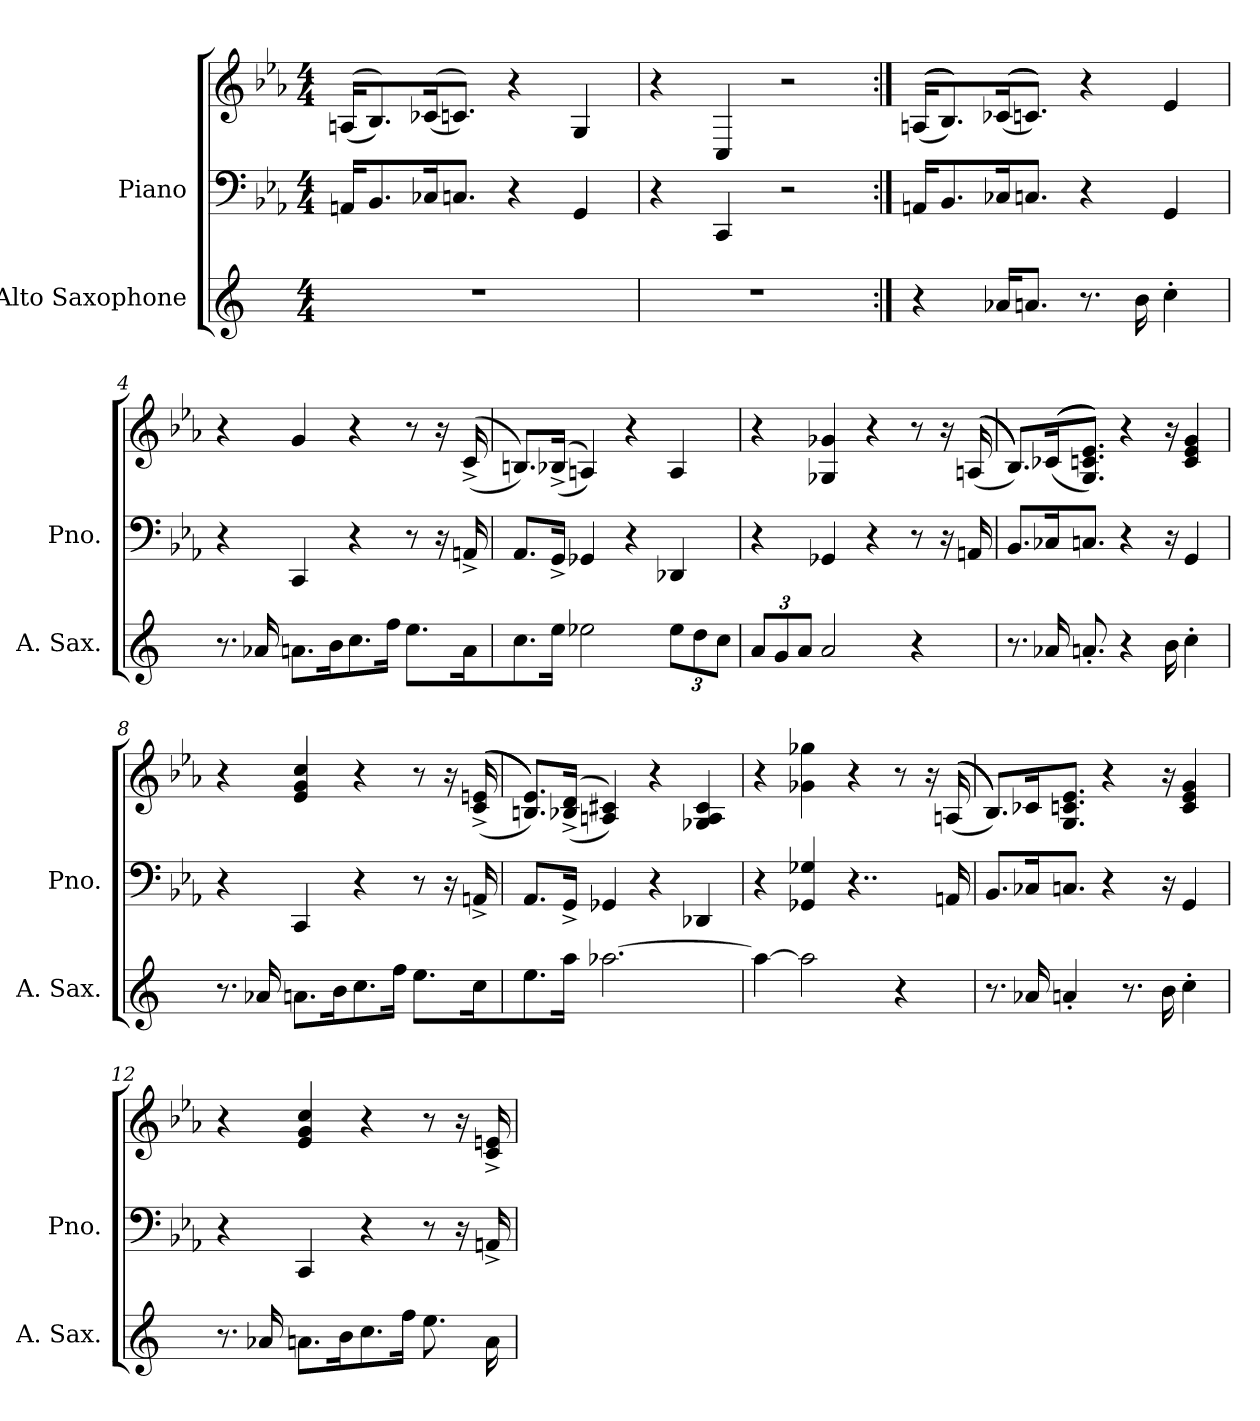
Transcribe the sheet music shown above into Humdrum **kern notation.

**kern	**kern	**kern
*part2	*part1	*part1
*staff3	*staff2	*staff1
*I"Alto Saxophone	*I"Piano	*
*I'A. Sax.	*I'Pno.	*
*clefG2	*clefF4	*clefG2
*ITrd5c9	*	*
*k[b-e-a-]	*k[b-e-a-]	*k[b-e-a-]
*M4/4	*M4/4	*M4/4
*MM110	*MM110	*MM110
=1	=1	=1
1r	16AAn/KL	((16An/KL
.	8.BB-/	8.B-/))
.	16C-X/K	((16c-X/K
.	8.Cn/J	8.cn/J))
.	4r	4r
.	4GG/	4G/
=2	=2	=2
1r	4r	4r
.	4CC/	4C/
.	2r	2r
=3:|!	=3:|!	=3:|!
4r	16AAn/KL	((((16An/KL
.	8.BB-/	8.B-/))))
16c-X/KL	16C-X/K	((((16c-X/K
8.cn/J	8.Cn/J	8.cn/J))))
8.r	4r	4r
16d\	.	.
4e-'\	4GG/	4e-/
!!LO:LB:g=z
=4	=4	=4
8.r	4r	4r
16c-X/	.	.
8.cn\L	4CC/	4g/
16d\K	.	.
8.e-\	4r	4r
16a-\Jk	.	.
8.g\L	8r	8r
.	16r	16r
16c\K	16AAn^/	((16c^/
=5	=5	=5
8.e-\	8.AA-/L	8.Bn/L))
16g\Jk	16GG^/Jk	((16B-X^/Jk
2g-X\	4GG-X/	4An/))
.	4r	4r
*Xbrackettup	*	*
12g-\L	4DD-X/	4A/
12f\	.	.
12e-\J	.	.
=6	=6	=6
12c/L	4r	4r
12B-/	.	.
12c/J	.	.
2c/	4GG-X/	4G-X/ 4g-X/
.	4r	4r
4r	8r	8r
.	16r	16r
.	16AAn/	((((16An/
!!LO:LB:g=z
=7	=7	=7
8.r	8.BB-/L	8.B-/L))))
16c-X/	16C-X/K	((((16c-X/K
8.cn'/	8.Cn/J	((8.G/ 8.cn/ 8.e-/J))))
4r	4r	4r
16d\	16r	16r
4e-'\	4GG/	4c/ 4e-/ 4g/
=8	=8	=8
8.r	4r	4r
16c-X/	.	.
8.cn\L	4CC/	4e-/ 4g/ 4cc/
16d\K	.	.
8.e-\	4r	4r
16a-\Jk	.	.
8.g\L	8r	8r
.	16r	16r
16e-\K	16AAn^/	((((16c/^ 16en/^
=9	=9	=9
8.g\	8.AA-/L	8.Bn/ 8.e-/L))))
16cc\Jk	16GG^/Jk	((16B-X/^ 16d/^Jk
[2.cc-X\	4GG-X/	4An/ 4c#X/))
.	4r	4r
.	4DD-X/	4G-X/ 4A/ 4c#/
=10	=10	=10
4cc-\_	4r	4r
2cc-\]	4GG-X/ 4G-X/	4g-X\ 4gg-X\
.	4..r	4r
4r	.	8r
.	.	16r
.	16AAn/	((((16An/
!!LO:PB:g=z
=11	=11	=11
8.r	8.BB-/L	((((8.B-/L))))
16c-X/	16C-X/K	16c-X/K
4cn'/	8.Cn/J	8.G/ 8.cn/ 8.e-/J
.	4r	4r
8.r	.	.
16d\	16r	16r
4e-'\	4GG/	4c/ 4e-/ 4g/
=12	=12	=12
8.r	4r	4r
16c-X/	.	.
8.cn\L	4CC/	4e-/ 4g/ 4cc/
16d\K	.	.
8.e-\	4r	4r
16a-\Jk	.	.
8.g\L	8r	8r
.	16r	16r
16c\K	16AAn^/	16c/^ 16en/^
=	=	=
*-	*-	*-
